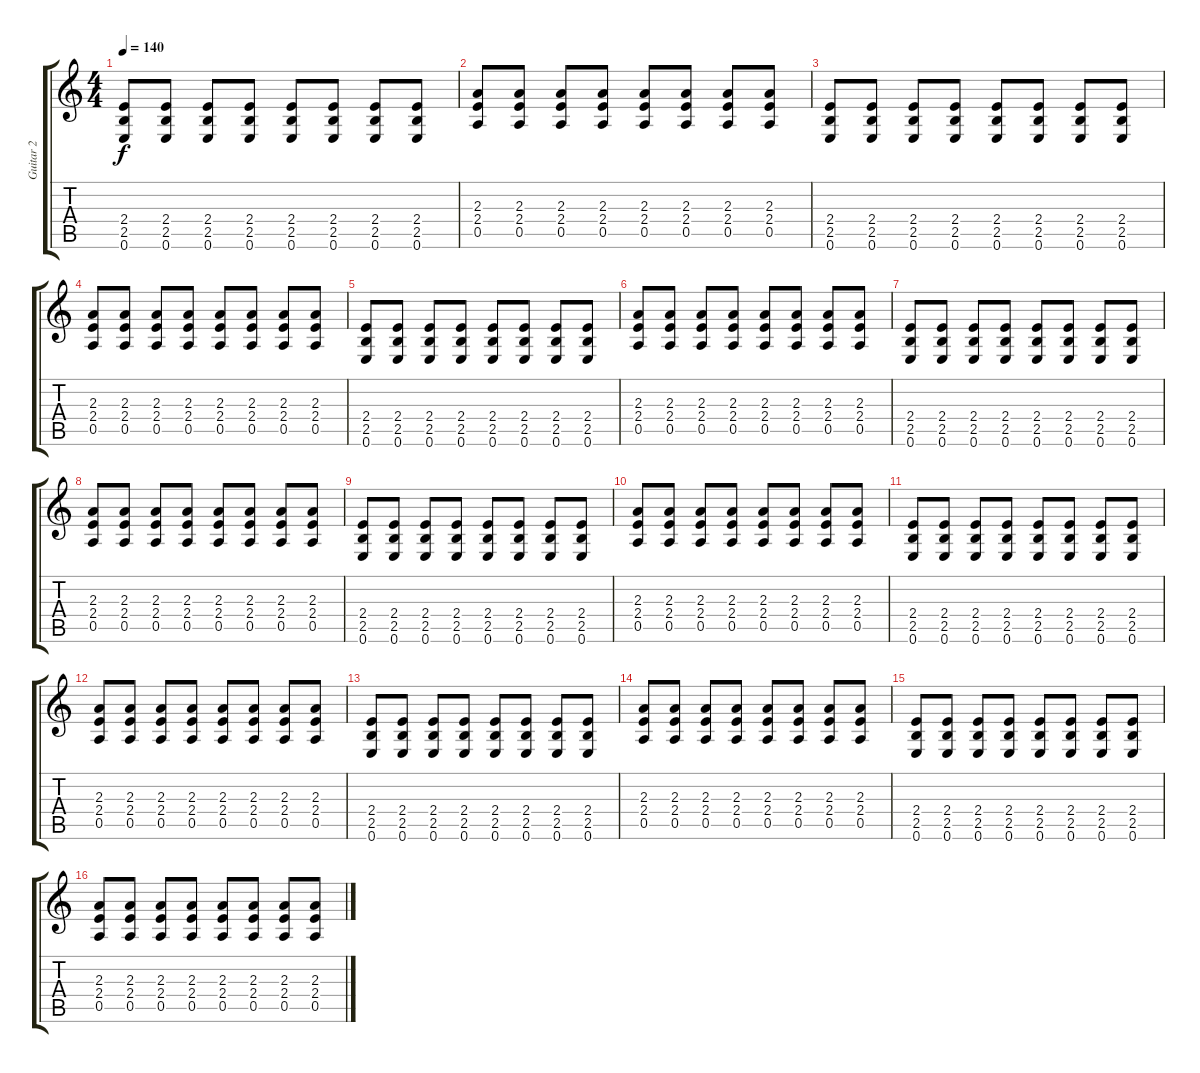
\track ("Guitar 2" "Guitar 2") {instrument distortionguitar}
\staff {score tabs}
\tuning (E4 B3 G3 D3 A2 E2) {hide}
\ts (4 4)
\tempo 140
\clef g2
\ks c
(2.4 2.5 0.6).8{dy f} (2.4 2.5 0.6).8 (2.4 2.5 0.6).8 (2.4 2.5 0.6).8 (2.4 2.5 0.6).8 (2.4 2.5 0.6).8 (2.4 2.5 0.6).8 (2.4 2.5 0.6).8 |
(2.3 2.4 0.5).8 (2.3 2.4 0.5).8 (2.3 2.4 0.5).8 (2.3 2.4 0.5).8 (2.3 2.4 0.5).8 (2.3 2.4 0.5).8 (2.3 2.4 0.5).8 (2.3 2.4 0.5).8 |
(2.4 2.5 0.6).8 (2.4 2.5 0.6).8 (2.4 2.5 0.6).8 (2.4 2.5 0.6).8 (2.4 2.5 0.6).8 (2.4 2.5 0.6).8 (2.4 2.5 0.6).8 (2.4 2.5 0.6).8 |
(2.3 2.4 0.5).8 (2.3 2.4 0.5).8 (2.3 2.4 0.5).8 (2.3 2.4 0.5).8 (2.3 2.4 0.5).8 (2.3 2.4 0.5).8 (2.3 2.4 0.5).8 (2.3 2.4 0.5).8 |
(2.4 2.5 0.6).8 (2.4 2.5 0.6).8 (2.4 2.5 0.6).8 (2.4 2.5 0.6).8 (2.4 2.5 0.6).8 (2.4 2.5 0.6).8 (2.4 2.5 0.6).8 (2.4 2.5 0.6).8 |
(2.3 2.4 0.5).8 (2.3 2.4 0.5).8 (2.3 2.4 0.5).8 (2.3 2.4 0.5).8 (2.3 2.4 0.5).8 (2.3 2.4 0.5).8 (2.3 2.4 0.5).8 (2.3 2.4 0.5).8 |
(2.4 2.5 0.6).8 (2.4 2.5 0.6).8 (2.4 2.5 0.6).8 (2.4 2.5 0.6).8 (2.4 2.5 0.6).8 (2.4 2.5 0.6).8 (2.4 2.5 0.6).8 (2.4 2.5 0.6).8 |
(2.3 2.4 0.5).8 (2.3 2.4 0.5).8 (2.3 2.4 0.5).8 (2.3 2.4 0.5).8 (2.3 2.4 0.5).8 (2.3 2.4 0.5).8 (2.3 2.4 0.5).8 (2.3 2.4 0.5).8 |
(2.4 2.5 0.6).8 (2.4 2.5 0.6).8 (2.4 2.5 0.6).8 (2.4 2.5 0.6).8 (2.4 2.5 0.6).8 (2.4 2.5 0.6).8 (2.4 2.5 0.6).8 (2.4 2.5 0.6).8 |
(2.3 2.4 0.5).8 (2.3 2.4 0.5).8 (2.3 2.4 0.5).8 (2.3 2.4 0.5).8 (2.3 2.4 0.5).8 (2.3 2.4 0.5).8 (2.3 2.4 0.5).8 (2.3 2.4 0.5).8 |
(2.4 2.5 0.6).8 (2.4 2.5 0.6).8 (2.4 2.5 0.6).8 (2.4 2.5 0.6).8 (2.4 2.5 0.6).8 (2.4 2.5 0.6).8 (2.4 2.5 0.6).8 (2.4 2.5 0.6).8 |
(2.3 2.4 0.5).8 (2.3 2.4 0.5).8 (2.3 2.4 0.5).8 (2.3 2.4 0.5).8 (2.3 2.4 0.5).8 (2.3 2.4 0.5).8 (2.3 2.4 0.5).8 (2.3 2.4 0.5).8 |
(2.4 2.5 0.6).8 (2.4 2.5 0.6).8 (2.4 2.5 0.6).8 (2.4 2.5 0.6).8 (2.4 2.5 0.6).8 (2.4 2.5 0.6).8 (2.4 2.5 0.6).8 (2.4 2.5 0.6).8 |
(2.3 2.4 0.5).8 (2.3 2.4 0.5).8 (2.3 2.4 0.5).8 (2.3 2.4 0.5).8 (2.3 2.4 0.5).8 (2.3 2.4 0.5).8 (2.3 2.4 0.5).8 (2.3 2.4 0.5).8 |
(2.4 2.5 0.6).8 (2.4 2.5 0.6).8 (2.4 2.5 0.6).8 (2.4 2.5 0.6).8 (2.4 2.5 0.6).8 (2.4 2.5 0.6).8 (2.4 2.5 0.6).8 (2.4 2.5 0.6).8 |
(2.3 2.4 0.5).8 (2.3 2.4 0.5).8 (2.3 2.4 0.5).8 (2.3 2.4 0.5).8 (2.3 2.4 0.5).8 (2.3 2.4 0.5).8 (2.3 2.4 0.5).8 (2.3 2.4 0.5).8
